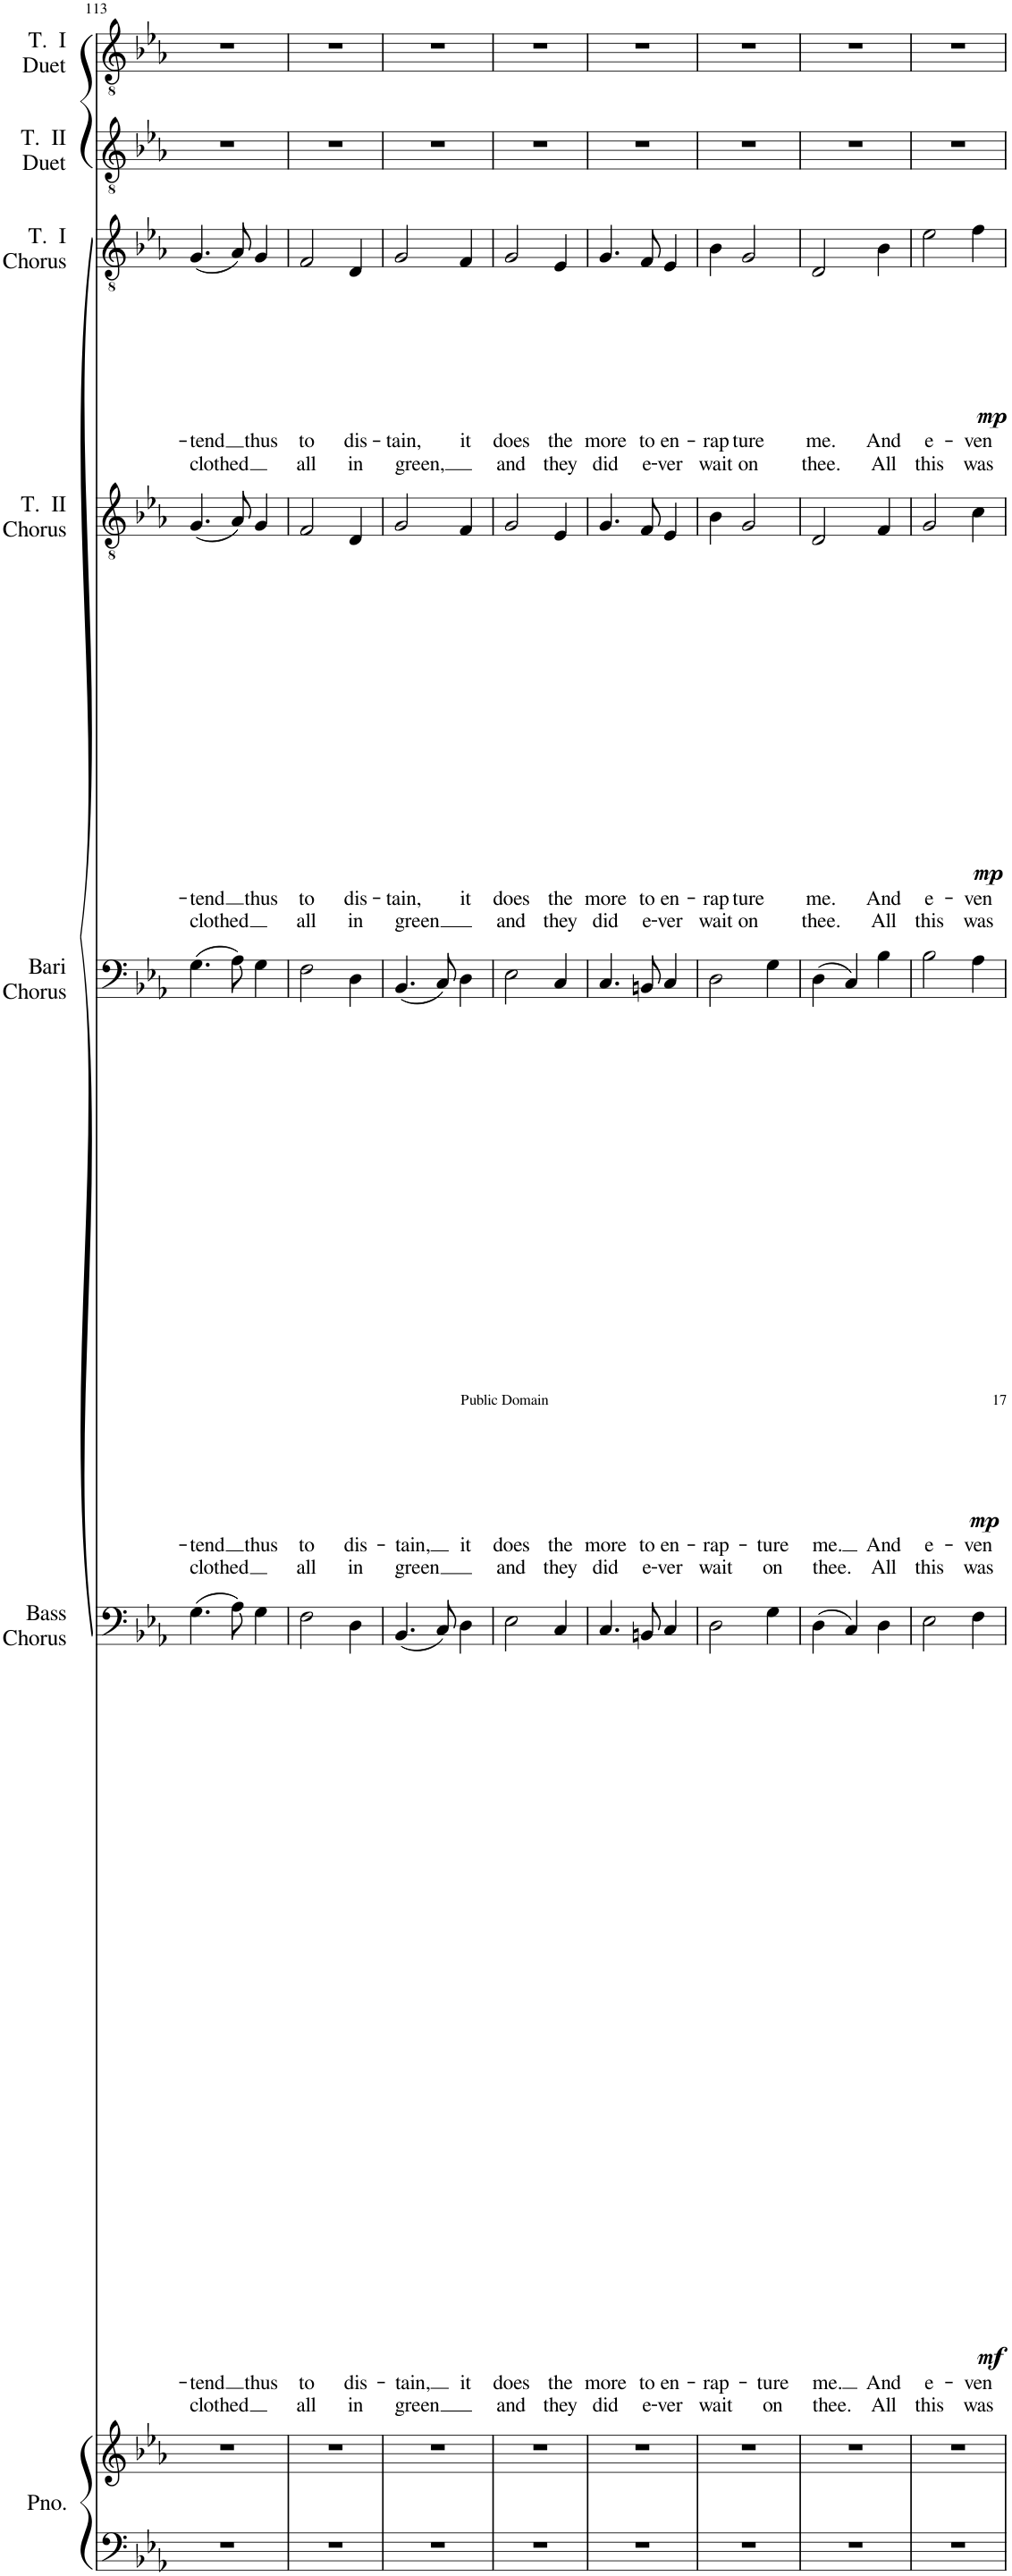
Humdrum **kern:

**kern	**kern	**kern	**text	**text	**text	**dynam	**kern	**text	**text	**text	**dynam	**kern	**text	**text	**text	**dynam	**kern	**text	**text	**text	**dynam	**kern	**kern
*part7	*part7	*part6	*part6	*part6	*part6	*part6	*part5	*part5	*part5	*part5	*part5	*part4	*part4	*part4	*part4	*part4	*part3	*part3	*part3	*part3	*part3	*part2	*part1
*staff8	*staff7	*staff6	*staff6	*staff6	*staff6	*staff6	*staff5	*staff5	*staff5	*staff5	*staff5	*staff4	*staff4	*staff4	*staff4	*staff4	*staff3	*staff3	*staff3	*staff3	*staff3	*staff2	*staff1
*I"Piano	*	*I"Bass Chorus	*	*	*	*	*I"Baritone Chorus	*	*	*	*	*I"Tenor II Chorus	*	*	*	*	*I"Tenor I Chorus	*	*	*	*	*I"Tenor II Duet	*I"Tenor I Duet
*I'Pno.	*	*I'Bass Chorus	*	*	*	*	*I'Bari Chorus	*	*	*	*	*I'T.  II Chorus	*	*	*	*	*I'T.  I Chorus	*	*	*	*	*I'T.  II Duet	*I'T.  I Duet
!!LO:PB:g=z
*clefF4	*clefG2	*clefF4	*	*	*	*	*clefF4	*	*	*	*	*clefGv2	*	*	*	*	*clefGv2	*	*	*	*	*clefGv2	*clefGv2
*k[b-e-a-]	*k[b-e-a-]	*k[b-e-a-]	*	*	*	*	*k[b-e-a-]	*	*	*	*	*k[b-e-a-]	*	*	*	*	*k[b-e-a-]	*	*	*	*	*k[b-e-a-]	*k[b-e-a-]
*M3/4	*M3/4	*M3/4	*	*	*	*	*M3/4	*	*	*	*	*M3/4	*	*	*	*	*M3/4	*	*	*	*	*M3/4	*M3/4
=113	=113	=113	=113	=113	=113	=113	=113	=113	=113	=113	=113	=113	=113	=113	=113	=113	=113	=113	=113	=113	=113	=113	=113
!	!	!	!	!LO:LY:b	!LO:LY:b	!	!	!	!LO:LY:b	!LO:LY:b	!	!	!	!LO:LY:b	!LO:LY:b	!	!	!	!LO:LY:b	!LO:LY:b	!	!	!
2.r	2.r	(4.G\	.	-tend	clothed	.	(4.G\	.	-tend	clothed	.	(4.G/	.	-tend	clothed	.	(4.G/	.	-tend	clothed	.	2.r	2.r
.	.	8A-\)	.	.	.	.	8A-\)	.	.	.	.	8A-/)	.	.	.	.	8A-/)	.	.	.	.	.	.
!	!	!	!	!LO:LY:b	!	!	!	!	!LO:LY:b	!	!	!	!	!LO:LY:b	!	!	!	!	!LO:LY:b	!	!	!	!
.	.	4G\	.	thus	.	.	4G\	.	thus	.	.	4G/	.	thus	.	.	4G/	.	thus	.	.	.	.
=114	=114	=114	=114	=114	=114	=114	=114	=114	=114	=114	=114	=114	=114	=114	=114	=114	=114	=114	=114	=114	=114	=114	=114
!	!	!	!	!LO:LY:b	!LO:LY:b	!	!	!	!LO:LY:b	!LO:LY:b	!	!	!	!LO:LY:b	!LO:LY:b	!	!	!	!LO:LY:b	!LO:LY:b	!	!	!
2.r	2.r	2F\	.	to	all	.	2F\	.	to	all	.	2F/	.	to	all	.	2F/	.	to	all	.	2.r	2.r
!	!	!	!	!LO:LY:b	!LO:LY:b	!	!	!	!LO:LY:b	!LO:LY:b	!	!	!	!LO:LY:b	!LO:LY:b	!	!	!	!LO:LY:b	!LO:LY:b	!	!	!
.	.	4D\	.	dis-	in	.	4D\	.	dis-	in	.	4D/	.	dis-	in	.	4D/	.	dis-	in	.	.	.
=115	=115	=115	=115	=115	=115	=115	=115	=115	=115	=115	=115	=115	=115	=115	=115	=115	=115	=115	=115	=115	=115	=115	=115
!	!	!	!	!LO:LY:b	!LO:LY:b	!	!	!	!LO:LY:b	!LO:LY:b	!	!	!	!LO:LY:b	!LO:LY:b	!	!	!	!LO:LY:b	!LO:LY:b	!	!	!
2.r	2.r	(4.BB-/	.	-tain,	green	.	(4.BB-/	.	-tain,	green	.	2G/	.	-tain,	green	.	2G/	.	-tain,	green,	.	2.r	2.r
.	.	8C/)	.	.	.	.	8C/)	.	.	.	.	.	.	.	.	.	.	.	.	.	.	.	.
!	!	!	!	!LO:LY:b	!	!	!	!	!LO:LY:b	!	!	!	!	!LO:LY:b	!	!	!	!	!LO:LY:b	!	!	!	!
.	.	4D\	.	it	.	.	4D\	.	it	.	.	4F/	.	it	.	.	4F/	.	it	.	.	.	.
=116	=116	=116	=116	=116	=116	=116	=116	=116	=116	=116	=116	=116	=116	=116	=116	=116	=116	=116	=116	=116	=116	=116	=116
!	!	!	!	!LO:LY:b	!LO:LY:b	!	!	!	!LO:LY:b	!LO:LY:b	!	!	!	!LO:LY:b	!LO:LY:b	!	!	!	!LO:LY:b	!LO:LY:b	!	!	!
2.r	2.r	2E-\	.	does	and	.	2E-\	.	does	and	.	2G/	.	does	and	.	2G/	.	does	and	.	2.r	2.r
!	!	!	!	!LO:LY:b	!LO:LY:b	!	!	!	!LO:LY:b	!LO:LY:b	!	!	!	!LO:LY:b	!LO:LY:b	!	!	!	!LO:LY:b	!LO:LY:b	!	!	!
.	.	4C/	.	the	they	.	4C/	.	the	they	.	4E-/	.	the	they	.	4E-/	.	the	they	.	.	.
=117	=117	=117	=117	=117	=117	=117	=117	=117	=117	=117	=117	=117	=117	=117	=117	=117	=117	=117	=117	=117	=117	=117	=117
!	!	!	!	!LO:LY:b	!LO:LY:b	!	!	!	!LO:LY:b	!LO:LY:b	!	!	!	!LO:LY:b	!LO:LY:b	!	!	!	!LO:LY:b	!LO:LY:b	!	!	!
2.r	2.r	4.C/	.	more	did	.	4.C/	.	more	did	.	4.G/	.	more	did	.	4.G/	.	more	did	.	2.r	2.r
!	!	!	!	!LO:LY:b	!LO:LY:b	!	!	!	!LO:LY:b	!LO:LY:b	!	!	!	!LO:LY:b	!LO:LY:b	!	!	!	!LO:LY:b	!LO:LY:b	!	!	!
.	.	8BBn/	.	to	e-	.	8BBn/	.	to	e-	.	8F/	.	to	e-	.	8F/	.	to	e-	.	.	.
!	!	!	!	!LO:LY:b	!LO:LY:b	!	!	!	!LO:LY:b	!LO:LY:b	!	!	!	!LO:LY:b	!LO:LY:b	!	!	!	!LO:LY:b	!LO:LY:b	!	!	!
.	.	4C/	.	en-	-ver	.	4C/	.	en-	-ver	.	4E-/	.	en-	-ver	.	4E-/	.	en-	-ver	.	.	.
=118	=118	=118	=118	=118	=118	=118	=118	=118	=118	=118	=118	=118	=118	=118	=118	=118	=118	=118	=118	=118	=118	=118	=118
!	!	!	!	!LO:LY:b	!LO:LY:b	!	!	!	!LO:LY:b	!LO:LY:b	!	!	!	!LO:LY:b	!LO:LY:b	!	!	!	!LO:LY:b	!LO:LY:b	!	!	!
2.r	2.r	2D\	.	-rap-	wait	.	2D\	.	-rap-	wait	.	4B-\	.	-rap-	wait	.	4B-\	.	-rap-	wait	.	2.r	2.r
!	!	!	!	!	!	!	!	!	!	!	!	!	!	!LO:LY:b	!LO:LY:b	!	!	!	!LO:LY:b	!LO:LY:b	!	!	!
.	.	.	.	.	.	.	.	.	.	.	.	2G/	.	-ture	on	.	2G/	.	-ture	on	.	.	.
!	!	!	!	!LO:LY:b	!LO:LY:b	!	!	!	!LO:LY:b	!LO:LY:b	!	!	!	!	!	!	!	!	!	!	!	!	!
.	.	4G\	.	-ture	on	.	4G\	.	-ture	on	.	.	.	.	.	.	.	.	.	.	.	.	.
=119	=119	=119	=119	=119	=119	=119	=119	=119	=119	=119	=119	=119	=119	=119	=119	=119	=119	=119	=119	=119	=119	=119	=119
!	!	!	!	!LO:LY:b	!LO:LY:b	!	!	!	!LO:LY:b	!LO:LY:b	!	!	!	!LO:LY:b	!LO:LY:b	!	!	!	!LO:LY:b	!LO:LY:b	!	!	!
2.r	2.r	(4D\	.	me.	thee.	.	(4D\	.	me.	thee.	.	2D/	.	me.	thee.	.	2D/	.	me.	thee.	.	2.r	2.r
.	.	4C/)	.	.	.	.	4C/)	.	.	.	.	.	.	.	.	.	.	.	.	.	.	.	.
!	!	!	!	!LO:LY:b	!LO:LY:b	!LO:DY:b	!	!	!LO:LY:b	!LO:LY:b	!LO:DY:b	!	!	!LO:LY:b	!LO:LY:b	!LO:DY:b	!	!	!LO:LY:b	!LO:LY:b	!LO:DY:b	!	!
.	.	4D\	.	And	All	mf	4B-\	.	And	All	mp	4F/	.	And	All	mp	4B-\	.	And	All	mp	.	.
=120	=120	=120	=120	=120	=120	=120	=120	=120	=120	=120	=120	=120	=120	=120	=120	=120	=120	=120	=120	=120	=120	=120	=120
!	!	!	!	!LO:LY:b	!LO:LY:b	!	!	!	!LO:LY:b	!LO:LY:b	!	!	!	!LO:LY:b	!LO:LY:b	!	!	!	!LO:LY:b	!LO:LY:b	!	!	!
2.r	2.r	2E-\	.	e-	this	.	2B-\	.	e-	this	.	2G/	.	e-	this	.	2e-\	.	e-	this	.	2.r	2.r
!	!	!	!	!LO:LY:b	!LO:LY:b	!	!	!	!LO:LY:b	!LO:LY:b	!	!	!	!LO:LY:b	!LO:LY:b	!	!	!	!LO:LY:b	!LO:LY:b	!	!	!
.	.	4F\	.	-ven	was	.	4A-\	.	-ven	was	.	4c\	.	-ven	was	.	4f\	.	-ven	was	.	.	.
=	=	=	=	=	=	=	=	=	=	=	=	=	=	=	=	=	=	=	=	=	=	=	=
*-	*-	*-	*-	*-	*-	*-	*-	*-	*-	*-	*-	*-	*-	*-	*-	*-	*-	*-	*-	*-	*-	*-	*-
